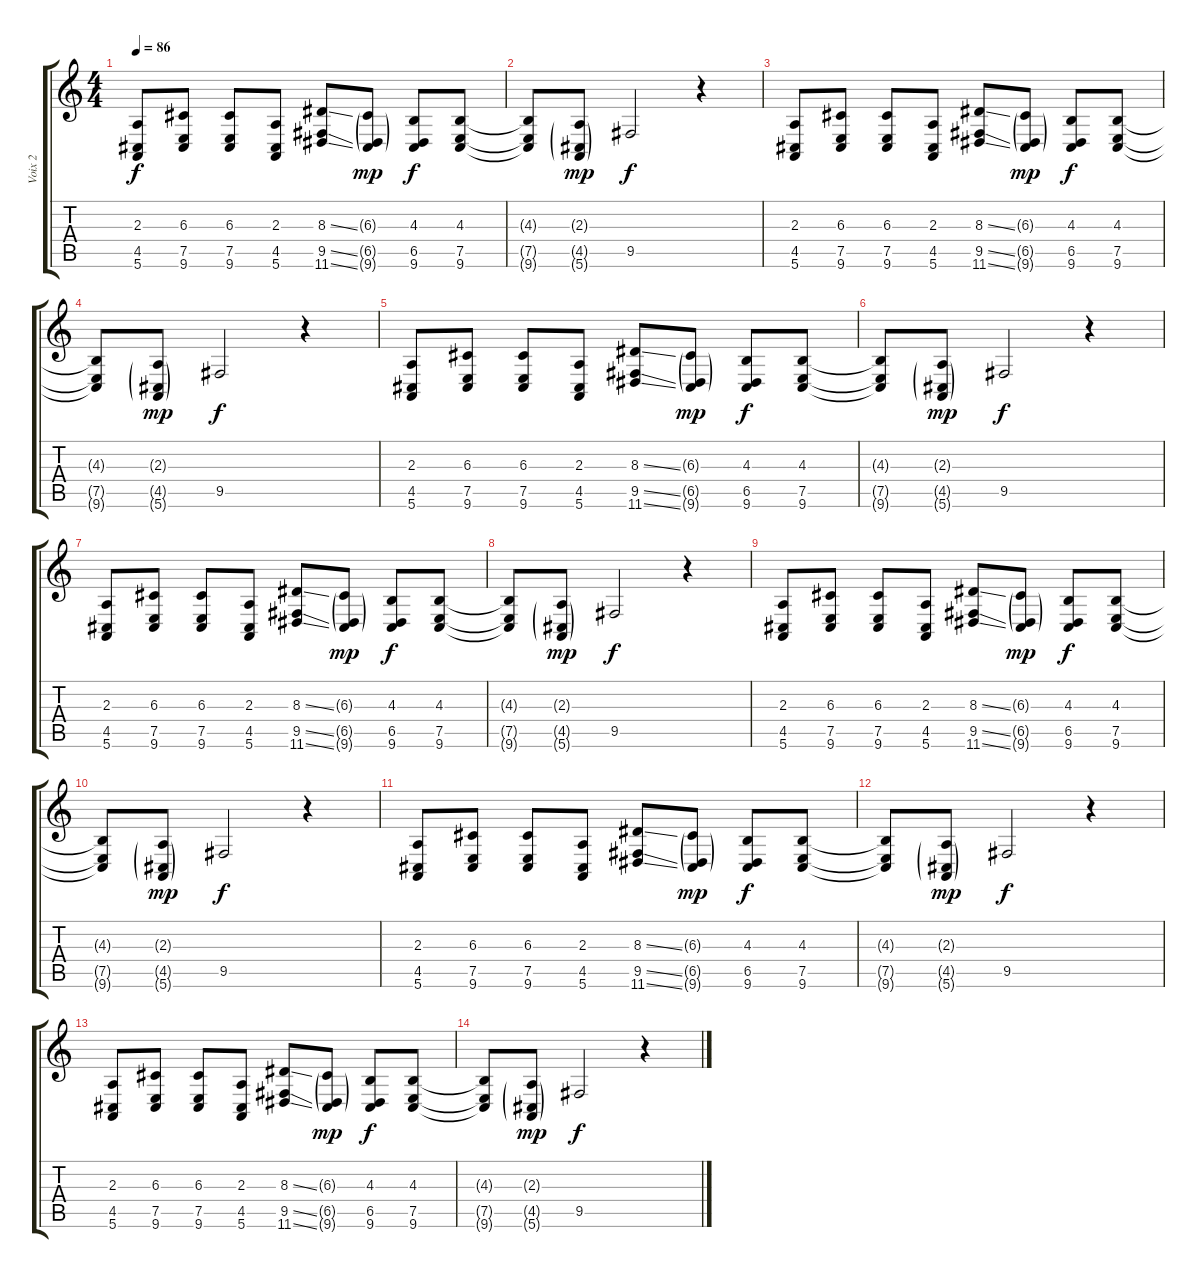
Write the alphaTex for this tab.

\track ("Voix 2" "Voix 2") {instrument lead3calliope}
\staff {score tabs}
\tuning (E4 B3 G3 D3 A2 E2) {hide}
\ts (4 4)
\tempo 86
\clef g2
\ks c
(2.3 4.5 5.6).8{dy f} (6.3 7.5 9.6).8 (6.3 7.5 9.6).8 (2.3 4.5 5.6).8 (8.3{ss} 9.5{ss} 11.6{ss}).8 (6.3{g} 6.5{g} 9.6{g}).8{dy mp} (4.3 6.5 9.6).8{dy f} (4.3 7.5 9.6).8 |
(4.3{t} 7.5{t} 9.6{t}).8 (2.3{g} 4.5{g} 5.6{g}).8{dy mp} 9.5.2{dy f} r.4 |
(2.3 4.5 5.6).8 (6.3 7.5 9.6).8 (6.3 7.5 9.6).8 (2.3 4.5 5.6).8 (8.3{ss} 9.5{ss} 11.6{ss}).8 (6.3{g} 6.5{g} 9.6{g}).8{dy mp} (4.3 6.5 9.6).8{dy f} (4.3 7.5 9.6).8 |
(4.3{t} 7.5{t} 9.6{t}).8 (2.3{g} 4.5{g} 5.6{g}).8{dy mp} 9.5.2{dy f} r.4 |
(2.3 4.5 5.6).8{volume 8} (6.3 7.5 9.6).8 (6.3 7.5 9.6).8 (2.3 4.5 5.6).8 (8.3{ss} 9.5{ss} 11.6{ss}).8 (6.3{g} 6.5{g} 9.6{g}).8{dy mp} (4.3 6.5 9.6).8{dy f} (4.3 7.5 9.6).8 |
(4.3{t} 7.5{t} 9.6{t}).8 (2.3{g} 4.5{g} 5.6{g}).8{dy mp} 9.5.2{dy f} r.4 |
(2.3 4.5 5.6).8 (6.3 7.5 9.6).8 (6.3 7.5 9.6).8 (2.3 4.5 5.6).8 (8.3{ss} 9.5{ss} 11.6{ss}).8 (6.3{g} 6.5{g} 9.6{g}).8{dy mp} (4.3 6.5 9.6).8{dy f} (4.3 7.5 9.6).8 |
(4.3{t} 7.5{t} 9.6{t}).8 (2.3{g} 4.5{g} 5.6{g}).8{dy mp} 9.5.2{dy f} r.4 |
(2.3 4.5 5.6).8{volume 5} (6.3 7.5 9.6).8 (6.3 7.5 9.6).8 (2.3 4.5 5.6).8 (8.3{ss} 9.5{ss} 11.6{ss}).8 (6.3{g} 6.5{g} 9.6{g}).8{dy mp} (4.3 6.5 9.6).8{dy f} (4.3 7.5 9.6).8 |
(4.3{t} 7.5{t} 9.6{t}).8 (2.3{g} 4.5{g} 5.6{g}).8{dy mp} 9.5.2{dy f} r.4 |
(2.3 4.5 5.6).8 (6.3 7.5 9.6).8 (6.3 7.5 9.6).8 (2.3 4.5 5.6).8 (8.3{ss} 9.5{ss} 11.6{ss}).8 (6.3{g} 6.5{g} 9.6{g}).8{dy mp} (4.3 6.5 9.6).8{dy f} (4.3 7.5 9.6).8 |
(4.3{t} 7.5{t} 9.6{t}).8 (2.3{g} 4.5{g} 5.6{g}).8{dy mp} 9.5.2{dy f} r.4 |
(2.3 4.5 5.6).8{volume 3} (6.3 7.5 9.6).8 (6.3 7.5 9.6).8 (2.3 4.5 5.6).8 (8.3{ss} 9.5{ss} 11.6{ss}).8 (6.3{g} 6.5{g} 9.6{g}).8{dy mp} (4.3 6.5 9.6).8{dy f} (4.3 7.5 9.6).8 |
(4.3{t} 7.5{t} 9.6{t}).8{volume 0} (2.3{g} 4.5{g} 5.6{g}).8{dy mp} 9.5.2{dy f} r.4
